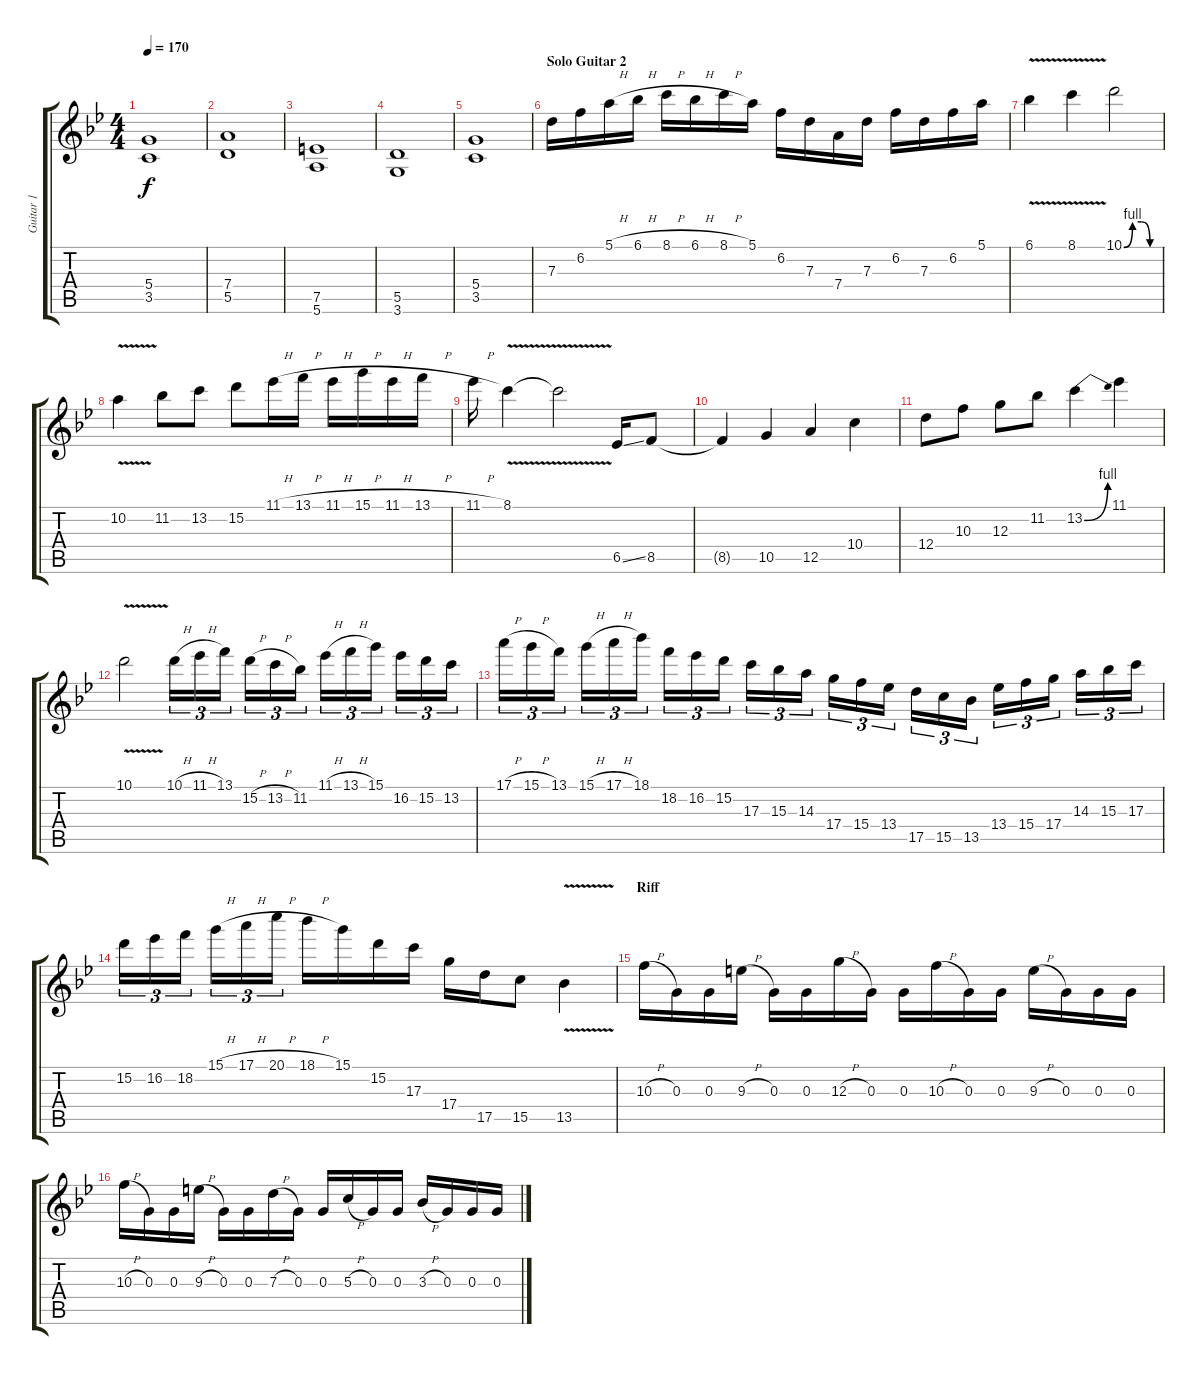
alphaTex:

\track ("Guitar 1" "Guitar 1") {instrument overdrivenguitar}
\staff {score tabs}
\tuning (E4 B3 G3 D3 A2 E2) {hide}
\ts (4 4)
\tempo 170
\clef g2
\ks bb
(5.4 3.5).1{dy f} |
(7.4 5.5).1 |
(7.5 5.6).1 |
(5.5 3.6).1 |
(5.4 3.5).1 |
\section ("" "Solo Guitar 2")
7.3.16 6.2.16 5.1{h}.16 6.1{h}.16 8.1{h}.16 6.1{h}.16 8.1{h}.16 5.1.16 6.2.16 7.3.16 7.4.16 7.3.16 6.2.16 7.3.16 6.2.16 5.1.16 |
6.1{v}.4 8.1{v}.4 10.1{be (custom 0 0 15 4 30 4 45 0 60 0)}.2 |
10.2{v}.4 11.2.8 13.2.8 15.2.8 11.1{h}.16 13.1{h}.16 11.1{h}.16 15.1{h}.16 11.1{h}.16 13.1{h}.16 |
11.1{h}.16 8.1{v}.4 8.1{t}.2 6.5{ss}.16 8.5.8 |
8.5{t}.4 10.5.4 12.5.4 10.4.4 |
12.4.8 10.3.8 12.3.8 11.2.8 13.2{be (bend 0 0 60 4)}.4 11.1.4 |
10.1{v}.2 10.1{h}.16{tu (3 2)} 11.1{h}.16{tu (3 2)} 13.1.16{tu (3 2)} 15.2{h}.16{tu (3 2)} 13.2{h}.16{tu (3 2)} 11.2.16{tu (3 2)} 11.1{h}.16{tu (3 2)} 13.1{h}.16{tu (3 2)} 15.1.16{tu (3 2)} 16.2.16{tu (3 2)} 15.2.16{tu (3 2)} 13.2.16{tu (3 2)} |
17.1{h}.16{tu (3 2)} 15.1{h}.16{tu (3 2)} 13.1.16{tu (3 2)} 15.1{h}.16{tu (3 2)} 17.1{h}.16{tu (3 2)} 18.1.16{tu (3 2)} 18.2.16{tu (3 2)} 16.2.16{tu (3 2)} 15.2.16{tu (3 2)} 17.3.16{tu (3 2)} 15.3.16{tu (3 2)} 14.3.16{tu (3 2)} 17.4.16{tu (3 2)} 15.4.16{tu (3 2)} 13.4.16{tu (3 2)} 17.5.16{tu (3 2)} 15.5.16{tu (3 2)} 13.5.16{tu (3 2)} 13.4.16{tu (3 2)} 15.4.16{tu (3 2)} 17.4.16{tu (3 2)} 14.3.16{tu (3 2)} 15.3.16{tu (3 2)} 17.3.16{tu (3 2)} |
15.2.16{tu (3 2)} 16.2.16{tu (3 2)} 18.2.16{tu (3 2)} 15.1{h}.16{tu (3 2)} 17.1{h}.16{tu (3 2)} 20.1{h}.16{tu (3 2)} 18.1{h}.16 15.1.16 15.2.16 17.3.16 17.4.16 17.5.16 15.5.8 13.5{v}.4 |
\section ("" "Riff")
10.3{h}.16 0.3.16 0.3.16 9.3{h}.16 0.3.16 0.3.16 12.3{h}.16 0.3.16 0.3.16 10.3{h}.16 0.3.16 0.3.16 9.3{h}.16 0.3.16 0.3.16 0.3.16 |
10.3{h}.16 0.3.16 0.3.16 9.3{h}.16 0.3.16 0.3.16 7.3{h}.16 0.3.16 0.3.16 5.3{h}.16 0.3.16 0.3.16 3.3{h}.16 0.3.16 0.3.16 0.3.16
